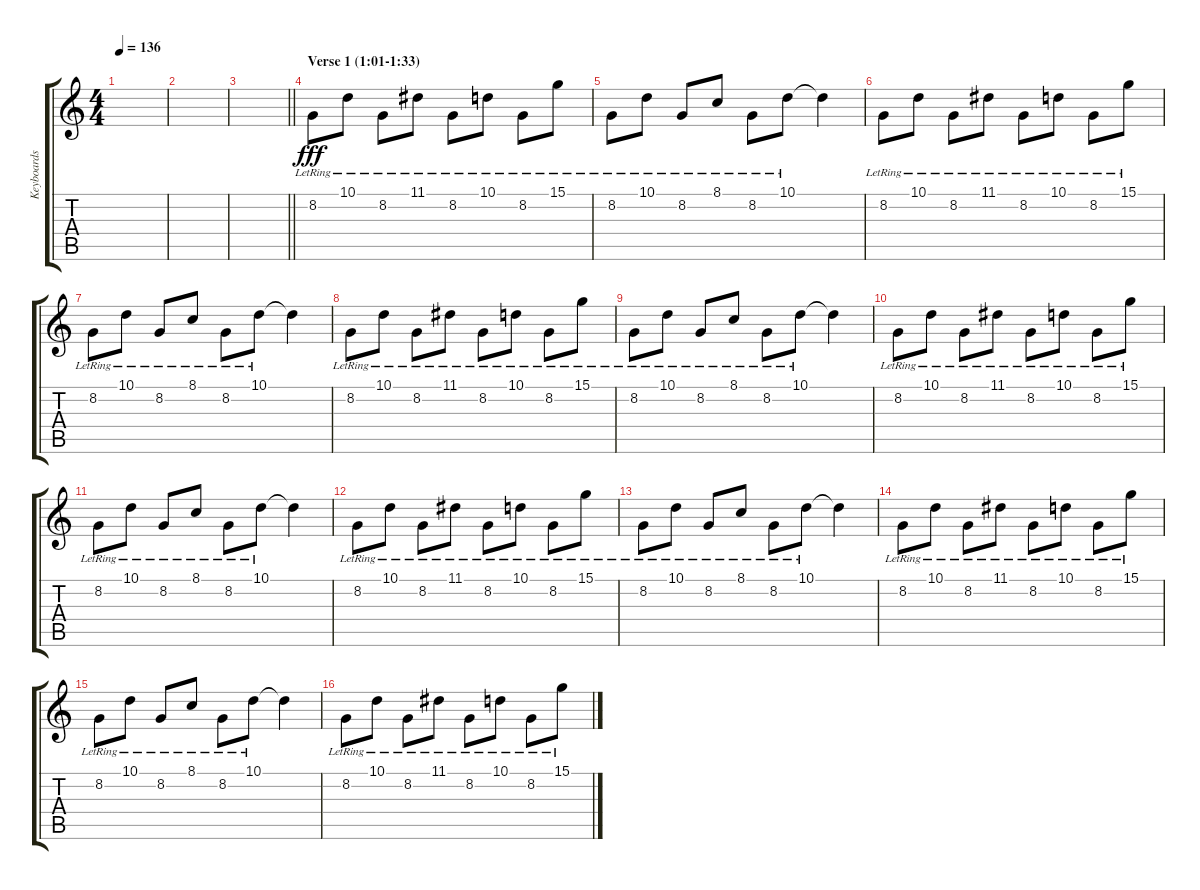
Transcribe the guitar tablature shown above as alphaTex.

\track ("Keyboards" "Keyboards") {instrument brightacousticpiano}
\staff {score tabs}
\tuning (E4 B3 G3 D3 A2 E2) {hide}
\ts (4 4)
\tempo 136
\clef g2
\ks c
|
|
\barLineRight lightlight
|
\section ("" "Verse 1 (1:01-1:33)")
8.2{lr}.8{dy fff} 10.1{lr}.8 8.2{lr}.8 11.1{lr}.8 8.2{lr}.8 10.1{lr}.8 8.2{lr}.8 15.1{lr}.8 |
8.2{lr}.8 10.1{lr}.8 8.2{lr}.8 8.1{lr}.8 8.2{lr}.8 10.1{lr}.8 10.1{t}.4 |
8.2{lr}.8 10.1{lr}.8 8.2{lr}.8 11.1{lr}.8 8.2{lr}.8 10.1{lr}.8 8.2{lr}.8 15.1{lr}.8 |
8.2{lr}.8 10.1{lr}.8 8.2{lr}.8 8.1{lr}.8 8.2{lr}.8 10.1{lr}.8 10.1{t}.4 |
8.2{lr}.8 10.1{lr}.8 8.2{lr}.8 11.1{lr}.8 8.2{lr}.8 10.1{lr}.8 8.2{lr}.8 15.1{lr}.8 |
8.2{lr}.8 10.1{lr}.8 8.2{lr}.8 8.1{lr}.8 8.2{lr}.8 10.1{lr}.8 10.1{t}.4 |
8.2{lr}.8 10.1{lr}.8 8.2{lr}.8 11.1{lr}.8 8.2{lr}.8 10.1{lr}.8 8.2{lr}.8 15.1{lr}.8 |
8.2{lr}.8 10.1{lr}.8 8.2{lr}.8 8.1{lr}.8 8.2{lr}.8 10.1{lr}.8 10.1{t}.4 |
8.2{lr}.8 10.1{lr}.8 8.2{lr}.8 11.1{lr}.8 8.2{lr}.8 10.1{lr}.8 8.2{lr}.8 15.1{lr}.8 |
8.2{lr}.8 10.1{lr}.8 8.2{lr}.8 8.1{lr}.8 8.2{lr}.8 10.1{lr}.8 10.1{t}.4 |
8.2{lr}.8 10.1{lr}.8 8.2{lr}.8 11.1{lr}.8 8.2{lr}.8 10.1{lr}.8 8.2{lr}.8 15.1{lr}.8 |
8.2{lr}.8 10.1{lr}.8 8.2{lr}.8 8.1{lr}.8 8.2{lr}.8 10.1{lr}.8 10.1{t}.4 |
8.2{lr}.8 10.1{lr}.8 8.2{lr}.8 11.1{lr}.8 8.2{lr}.8 10.1{lr}.8 8.2{lr}.8 15.1{lr}.8
